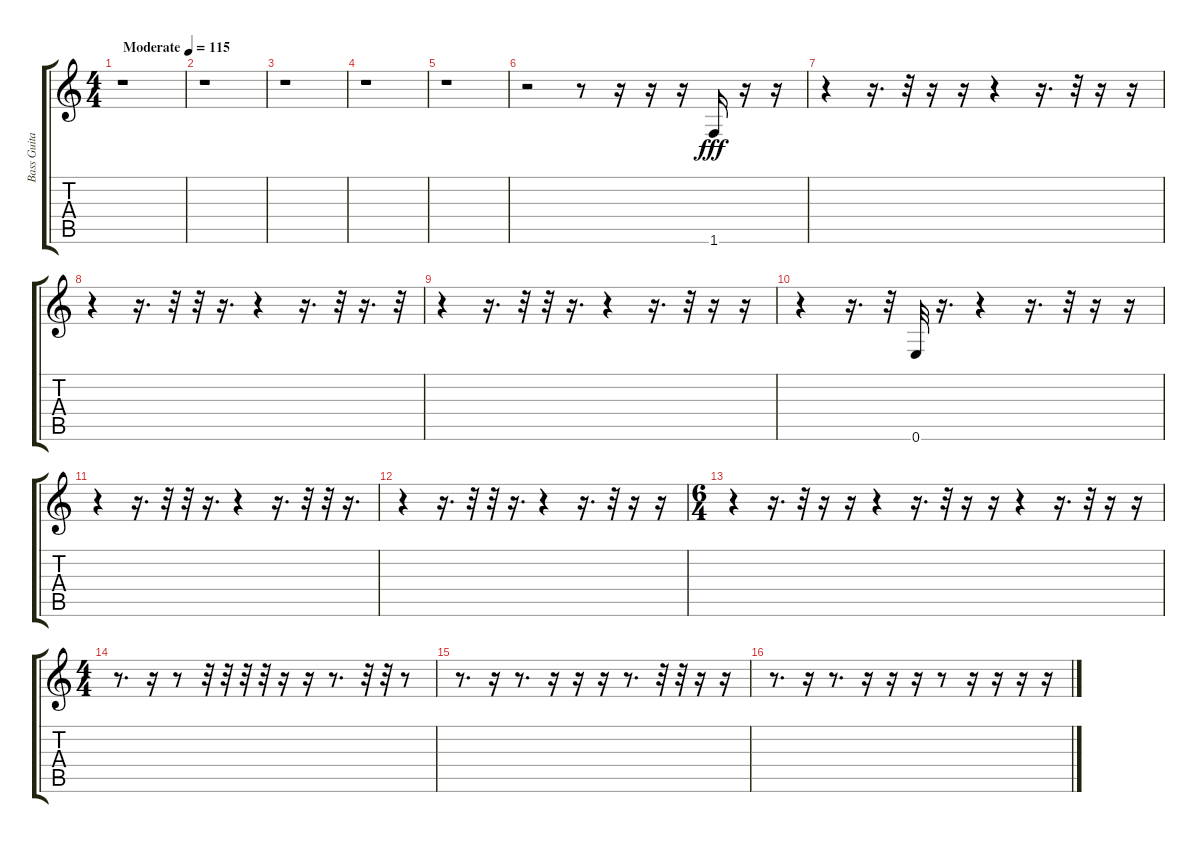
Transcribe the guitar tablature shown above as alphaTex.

\track ("Bass Guitar" "Bass Guita") {instrument fretlessbass}
\staff {score tabs}
\tuning (E4 B3 G3 D3 A2 E2) {hide}
\ts (4 4)
\tempo (115 "Moderate")
\clef g2
\ks c
r.1{dy fff instrument fretlessbass} |
r.1 |
r.1 |
r.1 |
r.1 |
r.2 r.8 r.16 r.16 r.16 1.6.16 r.16 r.16 |
r.4 r.16{d} r.32 r.16 r.16 r.4 r.16{d} r.32 r.16 r.16 |
r.4 r.16{d} r.32 r.32 r.16{d} r.4 r.16{d} r.32 r.16{d} r.32 |
r.4 r.16{d} r.32 r.32 r.16{d} r.4 r.16{d} r.32 r.16 r.16 |
r.4 r.16{d} r.32 0.6.32 r.16{d} r.4 r.16{d} r.32 r.16 r.16 |
r.4 r.16{d} r.32 r.32 r.16{d} r.4 r.16{d} r.32 r.32 r.16{d} |
r.4 r.16{d} r.32 r.32 r.16{d} r.4 r.16{d} r.32 r.16 r.16 |
\ts (6 4)
r.4 r.16{d} r.32 r.16 r.16 r.4 r.16{d} r.32 r.16 r.16 r.4 r.16{d} r.32 r.16 r.16 |
\ts (4 4)
r.8{d} r.16 r.8 r.32 r.32 r.32 r.32 r.16 r.16 r.8{d} r.32 r.32 r.8 |
r.8{d} r.16 r.8{d} r.16 r.16 r.16 r.8{d} r.32 r.32 r.16 r.16 |
r.8{d} r.16 r.8{d} r.16 r.16 r.16 r.8 r.16 r.16 r.16 r.16
